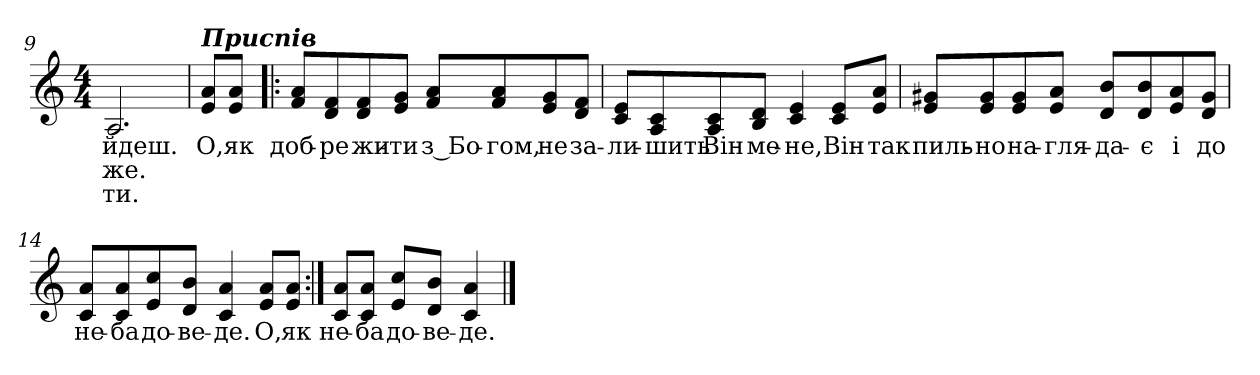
**kern	**text	**text	**text
*part1	*part1	*part1	*part1
*staff1	*staff1	*staff1	*staff1
*clefG2	*	*	*
*k[]	*	*	*
*C:	*	*	*
*M4/4	*	*	*
=9	=9	=9	=9
!	!LO:LY:b:color=#000000	!LO:LY:b:color=#000000	!LO:LY:b:color=#000000
2.Ai/	-йдеш.	-же.	-ти.
!!LO:LB:g=z
=10	=10	=10	=10
!LO:TX:a:Bi:t=Приспів	!	!	!
!	!LO:LY:b:color=#000000	!	!
8ei/ 8aiL	О,	.	.
!	!LO:LY:b:color=#000000	!	!
8ei/ 8aiJ	як	.	.
=11!|:	=11!|:	=11!|:	=11!|:
!	!LO:LY:b:color=#000000	!	!
8fi/ 8aiL	доб-	.	.
!	!LO:LY:b:color=#000000	!	!
8di/ 8fi	-ре	.	.
!	!LO:LY:b:color=#000000	!	!
8di/ 8fi	жи-	.	.
!	!LO:LY:b:color=#000000	!	!
8ei/ 8giJ	-ти	.	.
!	!LO:LY:b:color=#000000	!	!
8fi/ 8aiL	з Бо-	.	.
!	!LO:LY:b:color=#000000	!	!
8fi/ 8ai	-гом,	.	.
!	!LO:LY:b:color=#000000	!	!
8ei/ 8gi	не	.	.
!	!LO:LY:b:color=#000000	!	!
8di/ 8fiJ	за-	.	.
=12	=12	=12	=12
!	!LO:LY:b:color=#000000	!	!
8ci/ 8eiL	-ли-	.	.
!	!LO:LY:b:color=#000000	!	!
8Ai/ 8ci	-шить	.	.
!	!LO:LY:b:color=#000000	!	!
8Ai/ 8ci	Він	.	.
!	!LO:LY:b:color=#000000	!	!
8Bi/ 8diJ	ме-	.	.
!	!LO:LY:b:color=#000000	!	!
4ci/ 4ei	-не,	.	.
!	!LO:LY:b:color=#000000	!	!
8ci/ 8eiL	Він	.	.
!	!LO:LY:b:color=#000000	!	!
8ei/ 8aiJ	так	.	.
!!LO:LB:g=z
=13	=13	=13	=13
!	!LO:LY:b:color=#000000	!	!
8ei/ 8g#XiL	пиль-	.	.
!	!LO:LY:b:color=#000000	!	!
8ei/ 8g#i	-но	.	.
!	!LO:LY:b:color=#000000	!	!
8ei/ 8g#i	на-	.	.
!	!LO:LY:b:color=#000000	!	!
8ei/ 8aiJ	-гля-	.	.
!	!LO:LY:b:color=#000000	!	!
8di/ 8biL	-да-	.	.
!	!LO:LY:b:color=#000000	!	!
8di/ 8bi	-є	.	.
!	!LO:LY:b:color=#000000	!	!
8ei/ 8ai	і	.	.
!	!LO:LY:b:color=#000000	!	!
8di/ 8g#iJ	до	.	.
=14	=14	=14	=14
!	!LO:LY:b:color=#000000	!	!
8ci/ 8aiL	не-	.	.
!	!LO:LY:b:color=#000000	!	!
8ci/ 8ai	-ба	.	.
!	!LO:LY:b:color=#000000	!	!
8ei/ 8cci	до-	.	.
!	!LO:LY:b:color=#000000	!	!
8di/ 8biJ	-ве-	.	.
!	!LO:LY:b:color=#000000	!	!
4ci/ 4ai	-де.	.	.
!	!LO:LY:b:color=#000000	!	!
8ei/ 8aiL	О,	.	.
!	!LO:LY:b:color=#000000	!	!
8ei/ 8aiJ	як	.	.
=15:|!	=15:|!	=15:|!	=15:|!
!	!LO:LY:b:color=#000000	!	!
8ci/ 8aiL	не-	.	.
!	!LO:LY:b:color=#000000	!	!
8ci/ 8aiJ	-ба	.	.
!	!LO:LY:b:color=#000000	!	!
8ei/ 8cciL	до-	.	.
!	!LO:LY:b:color=#000000	!	!
8di/ 8biJ	-ве-	.	.
!	!LO:LY:b:color=#000000	!	!
4ci/ 4ai	-де.	.	.
==	==	==	==
*-	*-	*-	*-
